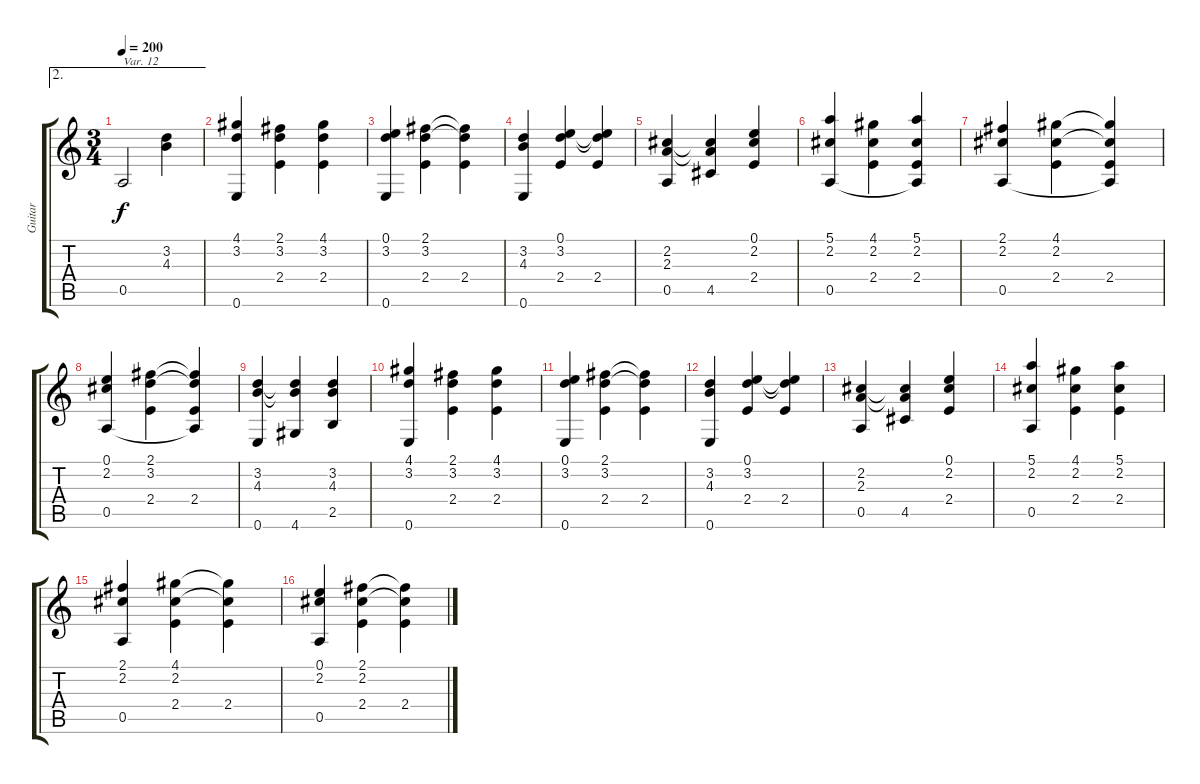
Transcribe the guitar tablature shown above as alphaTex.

\track ("Guitar" "Guitar") {instrument acousticguitarnylon}
\staff {score tabs}
\tuning (E4 B3 G3 D3 A2 E2) {hide}
\ae 2
\ts (3 4)
\tempo 200
\clef g2
\ks c
0.5.2{txt "Var. 12" dy f} (3.2 4.3).4 |
(4.1 3.2 0.6).4 (2.1 3.2 2.4).4 (4.1 3.2 2.4).4 |
(0.1 3.2 0.6).4 (2.1 3.2 2.4).4 (2.1{t} 3.2{t} 2.4).4 |
(3.2 4.3 0.6).4 (0.1 3.2 2.4).4 (0.1{t} 3.2{t} 2.4).4 |
(2.2 2.3 0.5).4 (2.2{t} 2.3{t} 4.5).4 (0.1 2.2 2.4).4 |
(5.1 2.2 0.5).4 (4.1 2.2 2.4).4 (5.1 2.2 2.4 0.5{t}).4 |
(2.1 2.2 0.5).4 (4.1 2.2 2.4).4 (4.1{t} 2.2{t} 2.4 0.5{t}).4 |
(0.1 2.2 0.5).4 (2.1 3.2 2.4).4 (2.1{t} 3.2{t} 2.4 0.5{t}).4 |
(3.2 4.3 0.6).4 (3.2{t} 4.3{t} 4.6).4 (3.2 4.3 2.5).4 |
(4.1 3.2 0.6).4 (2.1 3.2 2.4).4 (4.1 3.2 2.4).4 |
(0.1 3.2 0.6).4 (2.1 3.2 2.4).4 (2.1{t} 3.2{t} 2.4).4 |
(3.2 4.3 0.6).4 (0.1 3.2 2.4).4 (0.1{t} 3.2{t} 2.4).4 |
(2.2 2.3 0.5).4 (2.2{t} 2.3{t} 4.5).4 (0.1 2.2 2.4).4 |
(5.1 2.2 0.5).4 (4.1 2.2 2.4).4 (5.1 2.2 2.4).4 |
(2.1 2.2 0.5).4 (4.1 2.2 2.4).4 (4.1{t} 2.2{t} 2.4).4 |
(0.1 2.2 0.5).4 (2.1 2.2 2.4).4 (2.1{t} 2.2{t} 2.4).4
